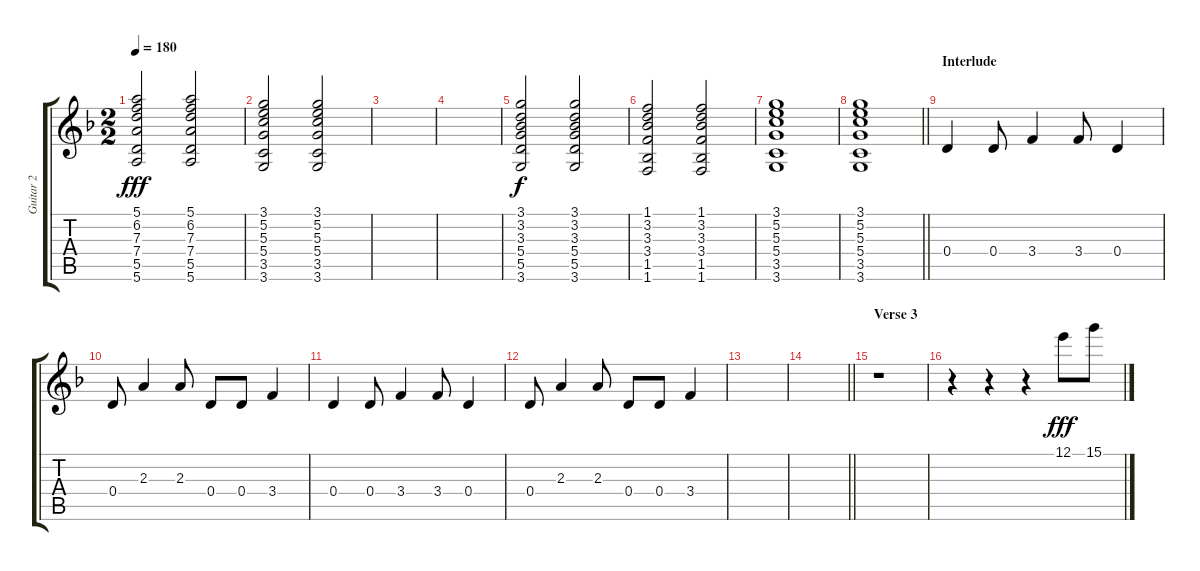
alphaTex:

\track ("Guitar 2" "Guitar 2") {instrument distortionguitar}
\staff {score tabs}
\tuning (E4 B3 G3 D3 A2 E2) {hide}
\ts (2 2)
\tempo 180
\clef g2
\ks dminor
(5.1 6.2 7.3 7.4 5.5 5.6).2{dy fff} (5.1 6.2 7.3 7.4 5.5 5.6).2 |
(3.1 5.2 5.3 5.4 3.5 3.6).2 (3.1 5.2 5.3 5.4 3.5 3.6).2 |
|
|
(3.1 3.2 3.3 5.4 5.5 3.6).2{dy f} (3.1 3.2 3.3 5.4 5.5 3.6).2 |
(1.1 3.2 3.3 3.4 1.5 1.6).2 (1.1 3.2 3.3 3.4 1.5 1.6).2 |
(3.1 5.2 5.3 5.4 3.5 3.6).1 |
\barLineRight lightlight
(3.1 5.2 5.3 5.4 3.5 3.6).1 |
\section ("" "Interlude")
0.4.4{instrument distortionguitar} 0.4.8 3.4.4 3.4.8 0.4.4 |
0.4.8 2.3.4 2.3.8 0.4.8 0.4.8 3.4.4 |
0.4.4 0.4.8 3.4.4 3.4.8 0.4.4 |
0.4.8 2.3.4 2.3.8 0.4.8 0.4.8 3.4.4 |
|
\barLineRight lightlight
|
\section ("" "Verse 3")
r.1 |
r.4{instrument distortionguitar} r.4 r.4 12.1.8{dy fff} 15.1.8
